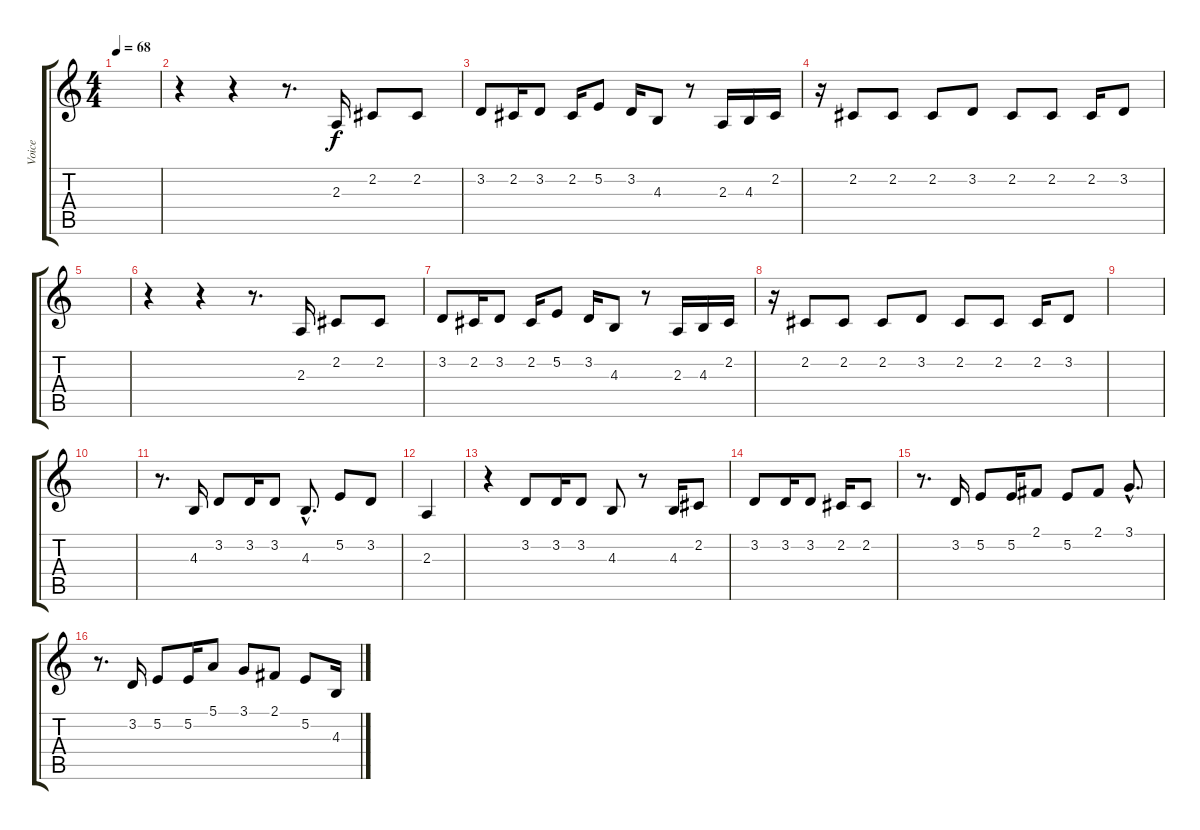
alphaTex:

\track ("Voice" "Voice") {instrument fx5brightness}
\staff {score tabs}
\tuning (E4 B3 G3 D3 A2 E2) {hide}
\ts (4 4)
\tempo 68
\clef g2
\ks c
|
r.4 r.4 r.8{d} 2.3.16 2.2.8 2.2.8 |
3.2.8 2.2.16 3.2.8 2.2.16 5.2.8 3.2.16 4.3.8 r.8 2.3.16 4.3.16 2.2.16 |
r.16 2.2.8 2.2.8 2.2.8 3.2.8 2.2.8 2.2.8 2.2.16 3.2.8 |
|
r.4 r.4 r.8{d} 2.3.16 2.2.8 2.2.8 |
3.2.8 2.2.16 3.2.8 2.2.16 5.2.8 3.2.16 4.3.8 r.8 2.3.16 4.3.16 2.2.16 |
r.16 2.2.8 2.2.8 2.2.8 3.2.8 2.2.8 2.2.8 2.2.16 3.2.8 |
|
|
r.8{d} 4.3.16 3.2.8 3.2.16 3.2.8 4.3{hac}.8{d} 5.2.8 3.2.8 |
2.3.4 |
r.4 3.2.8 3.2.16 3.2.8 4.3.8 r.8 4.3.16 2.2.8 |
3.2.8 3.2.16 3.2.8 2.2.16 2.2.8 |
r.8{d} 3.2.16 5.2.8 5.2.16 2.1.8 5.2.8 2.1.8 3.1{hac}.8{d} |
r.8{d} 3.2.16 5.2.8 5.2.16 5.1.8 3.1.8 2.1.8 5.2.8 4.3.16
